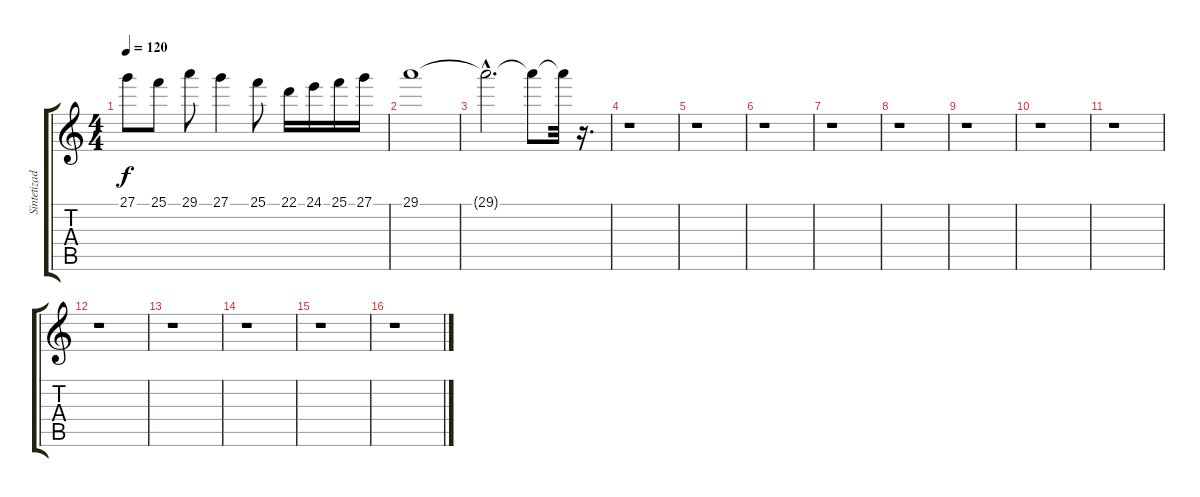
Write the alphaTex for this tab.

\track ("Sintetizador 2" "Sintetizad") {instrument viola}
\staff {score tabs}
\tuning (E4 B3 G3 D3 A2 E2) {hide}
\ts (4 4)
\tempo 120
\clef g2
\ks c
27.1{t}.8{dy f} 25.1.8 29.1.8 27.1.4 25.1.8 22.1.16 24.1.16 25.1.16 27.1.16 |
29.1.1 |
29.1{hac t}.2{d} 29.1{t}.8 29.1{t}.32 r.16{d} |
r.1{volume 12} |
r.1 |
r.1 |
r.1 |
r.1 |
r.1 |
r.1 |
r.1 |
r.1 |
r.1 |
r.1 |
r.1 |
r.1
